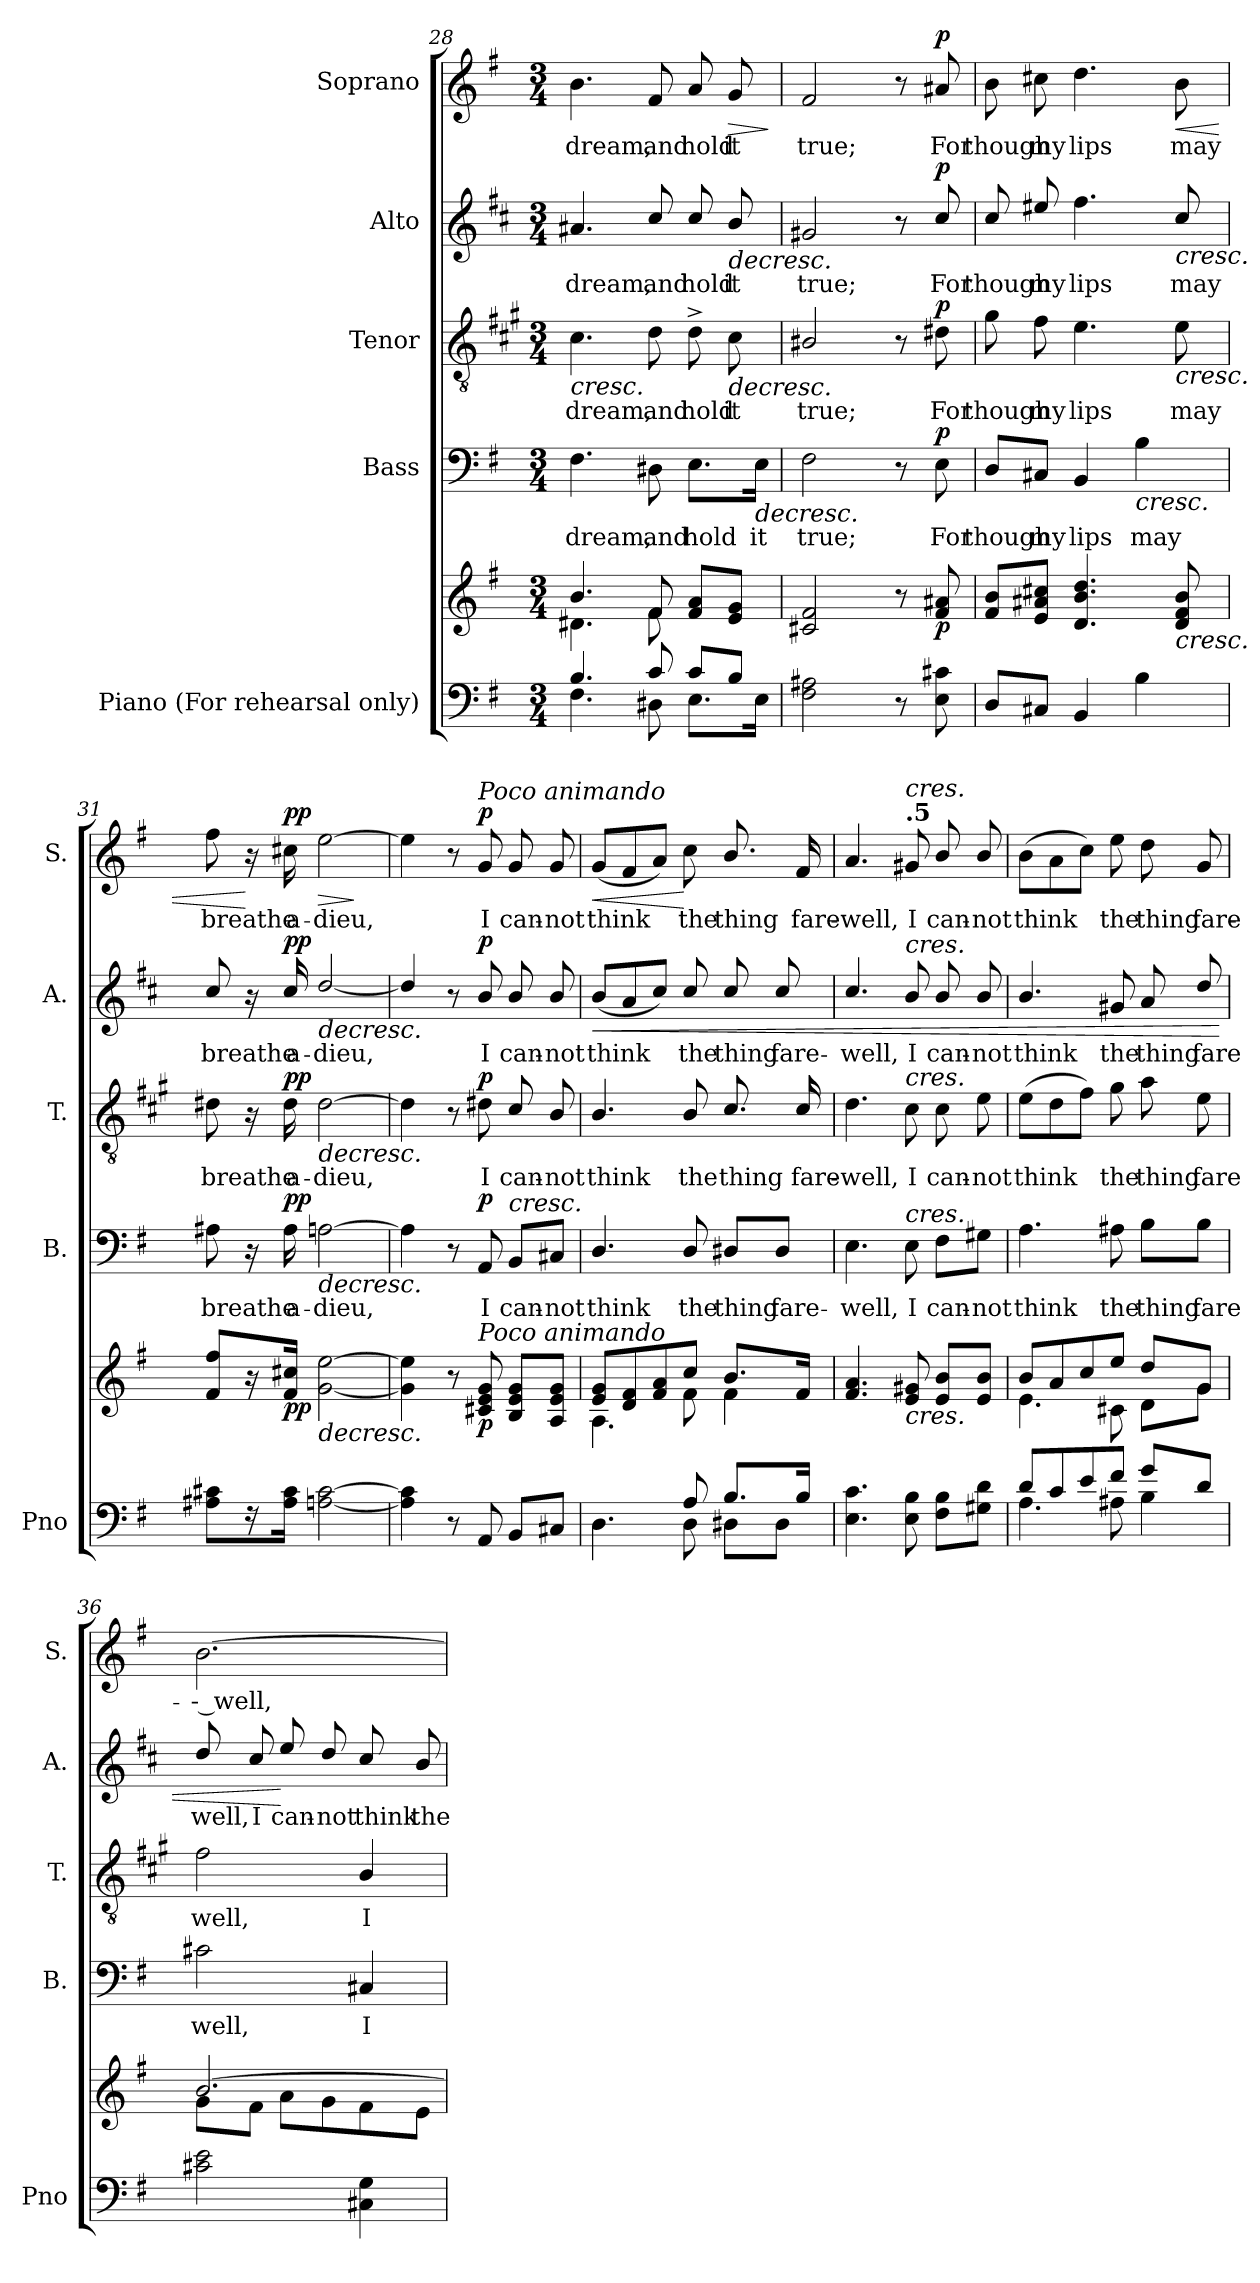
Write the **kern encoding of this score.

**kern	**kern	**dynam	**kern	**text	**dynam	**kern	**text	**dynam	**kern	**text	**dynam	**kern	**text	**dynam
*part5	*part5	*part5	*part4	*part4	*part4	*part3	*part3	*part3	*part2	*part2	*part2	*part1	*part1	*part1
*staff6	*staff5	*staff5/6	*staff4	*staff4	*staff4	*staff3	*staff3	*staff3	*staff2	*staff2	*staff2	*staff1	*staff1	*staff1
*I"Piano                       (For rehearsal only)	*	*	*I"Bass	*	*	*I"Tenor	*	*	*I"Alto	*	*	*I"Soprano	*	*
*I'Pno	*	*	*I'B.	*	*	*I'T.	*	*	*I'A.	*	*	*I'S.	*	*
!!LO:LB:g=z
*clefF4	*clefG2	*	*clefF4	*	*	*clefGv2	*	*	*clefG2	*	*	*clefG2	*	*
*	*	*	*	*	*	*ITrd1c2	*	*	*ITrd4c7	*	*	*	*	*
*k[f#]	*k[f#]	*	*k[f#]	*	*	*k[f#]	*	*	*k[f#]	*	*	*k[f#]	*	*
*M3/4	*M3/4	*	*M3/4	*	*	*M3/4	*	*	*M3/4	*	*	*M3/4	*	*
=28	=28	=28	=28	=28	=28	=28	=28	=28	=28	=28	=28	=28	=28	=28
*^	*^	*	*	*	*	*	*	*	*	*	*	*	*	*
!	!	!	!	!	!	!LO:LY:b	!	!	!LO:LY:b	!LO:HP:b	!	!LO:LY:b	!	!	!LO:LY:b	!
4.B/	4.F#\	4.b/	4.d#X\	.	4.F#\	dream,	.	4.B\	dream,	<	4.d#X/	dream,	.	4.b\	dream,	.
!	!	!	!	!	!	!LO:LY:b	!	!	!LO:LY:b	!	!	!LO:LY:b	!	!	!LO:LY:b	!
8c/	8D#X\	8f#/	8f#\	.	8D#X\	and	.	8c\	and	.	8f#/	and	.	8f#/	and	.
!	!	!	!	!	!	!LO:LY:b	!	!	!LO:LY:b	!	!	!LO:LY:b	!	!	!LO:LY:b	!
8c/L	8.E\L	8f#/ 8a/L	4ryy	.	8.E\L	hold	.	8c^\	hold	.	8f#/	hold	.	8a/	hold	.
!	!	!	!	!	!	!	!	!	!LO:LY:b	!LO:HP:b	!	!LO:LY:b	!LO:HP:b	!	!LO:LY:b	!LO:HP:b
8B/J	.	8e/ 8g/J	.	.	.	.	.	8B\	it	>	8e/	it	>	8g/	it	>
!	!	!	!	!	!	!LO:LY:b	!LO:HP:b	!	!	!	!	!	!	!	!	!
.	16E\Jk	.	.	.	16E\Jk	it	>	.	.	.	.	.	.	.	.	.
*v	*v	*	*	*	*	*	*	*	*	*	*	*	*	*	*	*
*	*v	*v	*	*	*	*	*	*	*	*	*	*	*	*	*
.	.	.	.	.	.	.	.	[	.	.	.	.	.	]
=29	=29	=29	=29	=29	=29	=29	=29	=29	=29	=29	=29	=29	=29	=29
!	!	!	!	!LO:LY:b	!	!	!LO:LY:b	!	!	!LO:LY:b	!	!	!LO:LY:b	!
2F#\ 2A#X\	2c#X/ 2f#/	.	2F#\	true;	.	2A#X/	true;	.	2c#X/	true;	.	2f#/	true;	.
8r	8r	.	8r	.	.	8r	.	.	8r	.	.	8r	.	.
!	!	!LO:DY:b	!	!LO:LY:b	!LO:DY:a	!	!LO:LY:b	!LO:DY:a	!	!LO:LY:b	!LO:DY:a	!	!LO:LY:b	!LO:DY:a
8E\ 8c#X\	8f#/ 8a#X/	p	8E\	For	p	8c#X\	For	p	8f#/	For	p	8a#X/	For	p
=30	=30	=30	=30	=30	=30	=30	=30	=30	=30	=30	=30	=30	=30	=30
!	!	!	!	!LO:LY:b	!	!	!LO:LY:b	!	!	!LO:LY:b	!	!	!LO:LY:b	!
8D/L	8f#/ 8b/L	.	8D/L	though	.	8f#\	though	.	8f#/	though	.	8b\	though	.
!	!	!	!	!LO:LY:b	!	!	!LO:LY:b	!	!	!LO:LY:b	!	!	!LO:LY:b	!
8C#X/J	8e/ 8a#X/ 8cc#X/J	.	8C#X/J	my	.	8e\	my	.	8a#X/	my	.	8cc#X\	my	.
!	!	!	!	!LO:LY:b	!	!	!LO:LY:b	!	!	!LO:LY:b	!	!	!LO:LY:b	!
4BB/	4.d/ 4.b/ 4.dd/	.	4BB/	lips	.	4.d\	lips	.	4.b\	lips	.	4.dd\	lips	.
!	!	!	!	!LO:LY:b	!LO:HP:b	!	!	!	!	!	!	!	!	!
4B\	.	.	4B\	may	<	.	.	.	.	.	.	.	.	.
!	!	!LO:HP:b	!	!	!	!	!LO:LY:b	!LO:HP:b	!	!LO:LY:b	!LO:HP:b	!	!LO:LY:b	!LO:HP:b
.	8d/ 8f#/ 8b/	<	.	.	.	8d\	may	<	8f#/	may	<	8b\	may	<
.	.	.	.	.	]	.	.	.	.	.	.	.	.	.
=31	=31	=31	=31	=31	=31	=31	=31	=31	=31	=31	=31	=31	=31	=31
!	!	!	!	!LO:LY:b	!	!	!LO:LY:b	!	!	!LO:LY:b	!	!	!LO:LY:b	!
8A#X\ 8c#X\L	8f#/ 8ff#/L	.	8A#X\	breathe	.	8c#X\	breathe	.	8f#/	breathe	.	8ff#\	breathe	.
16rF	16r	.	16r	.	.	16r	.	]	16r	.	]	16r	.	[
!	!	!LO:DY:b	!	!LO:LY:b	!LO:DY:a	!	!LO:LY:b	!LO:DY:a	!	!LO:LY:b	!LO:DY:a	!	!LO:LY:b	!LO:DY:a
16A#\ 16c#\Jk	16f#/ 16cc#X/Jk	pp	16A#\	a-	pp	16c#\	a-	pp	16f#/	a-	pp	16cc#X\	a-	pp
!	!	!LO:HP:b	!	!LO:LY:b	!LO:HP:b	!	!LO:LY:b	!LO:HP:b	!	!LO:LY:b	!LO:HP:b	!	!LO:LY:b	!LO:HP:b
[2An\ [2c#\	[2g\ [2ee\	>	[2An\	-dieu,	>	[2c#\	-dieu,	>	[2g/	-dieu,	>	[2ee\	-dieu,	>
.	.	[	.	.	[	.	.	[	.	.	[	.	.	]
!!LO:LB:g=z
=32	=32	=32	=32	=32	=32	=32	=32	=32	=32	=32	=32	=32	=32	=32
4A\] 4c#\]	4g\] 4ee\]	.	4A\]	.	.	4c#\]	.	.	4g/]	.	.	4ee\]	.	.
8r	8r	.	8r	.	.	8r	.	.	8r	.	.	8r	.	.
*	*	*	*	*	*	*	*	*	*	*	*	*MM53	*	*
!	!	!	!	!	!	!	!	!	!	!	!	!LO:TX:a:i:t=Poco animando	!	!
!	!LO:TX:a:i:t=Poco animando	!	!	!	!	!	!	!	!	!	!	!	!	!
!	!	!LO:DY:b	!	!LO:LY:b	!LO:DY:a	!	!LO:LY:b	!LO:DY:a	!	!LO:LY:b	!LO:DY:a	!	!LO:LY:b	!LO:DY:a
8AA/	8c#X/ 8e/ 8g/	p	8AA/	I	p	8c#X\	I	p	8e/	I	p	8g/	I	p
!	!	!	!LO:TX:a:i:t=cresc.	!	!	!	!	!	!	!	!	!	!	!
!	!	!	!	!LO:LY:b	!	!	!LO:LY:b	!	!	!LO:LY:b	!	!	!LO:LY:b	!
8BB/L	8B/ 8e/ 8g/L	.	8BB/L	can-	.	8B/	can-	.	8e/	can-	.	8g/	can-	.
!	!	!	!	!LO:LY:b	!	!	!LO:LY:b	!	!	!LO:LY:b	!	!	!LO:LY:b	!
8C#X/J	8A/ 8e/ 8g/J	.	8C#X/J	-not	.	8A/	-not	.	8e/	-not	.	8g/	-not	.
=33	=33	=33	=33	=33	=33	=33	=33	=33	=33	=33	=33	=33	=33	=33
*^	*^	*	*	*	*	*	*	*	*	*	*	*	*	*
!	!	!	!	!	!	!LO:LY:b	!	!	!LO:LY:b	!	!	!LO:LY:b	!LO:HP:b	!	!LO:LY:b	!LO:HP:b
4.D\	4.ryy	8e/ 8g/L	4.A\	.	4.D/	think	.	4.A/	think	.	(<8e/L	think	<	(<8g/L	think	<
.	.	8d/ 8f#/	.	.	.	.	.	.	.	.	8d/	.	.	8f#/	.	.
.	.	8f#/ 8a/	.	.	.	.	.	.	.	.	8f#/J)	.	.	8a/J)	.	.
!	!	!	!	!	!	!LO:LY:b	!	!	!LO:LY:b	!	!	!LO:LY:b	!	!	!LO:LY:b	!
8A/	8D\	8cc/J	8f#\	]	8D/	the	.	8A/	the	.	8f#/	the	]	8cc\	the	[
!	!	!	!	!	!	!LO:LY:b	!	!	!LO:LY:b	!	!	!LO:LY:b	!	!	!LO:LY:b	!
8.B/L	8D#X\L	8.b/L	4f#\	.	8D#X/L	thing	.	8.B/	thing	.	8f#/	thing	.	8.b/	thing	.
!	!	!	!	!	!	!LO:LY:b	!	!	!	!	!	!LO:LY:b	!	!	!	!
.	8D#\J	.	.	.	8D#/J	fare-	.	.	.	.	8f#/	fare-	.	.	.	.
!	!	!	!	!	!	!	!	!	!LO:LY:b	!	!	!	!	!	!LO:LY:b	!
16B/Jk	.	16f#/Jk	.	.	.	.	.	16B/	fare-	.	.	.	.	16f#/	fare-	.
*v	*v	*	*	*	*	*	*	*	*	*	*	*	*	*	*	*
*	*v	*v	*	*	*	*	*	*	*	*	*	*	*	*	*
.	.	.	.	.	]	.	.	]	.	.	.	.	.	.
=34	=34	=34	=34	=34	=34	=34	=34	=34	=34	=34	=34	=34	=34	=34
!	!	!	!	!LO:LY:b	!	!	!LO:LY:b	!	!	!LO:LY:b	!	!	!LO:LY:b	!
4.E\ 4.c\	4.f#/ 4.a/	.	4.E\	-well,	.	4.c\	-well,	.	4.f#/	-well,	.	4.a/	-well,	.
*	*	*	*	*	*	*	*	*	*	*	*	*MM53	*	*
!	!	!	!	!	!	!	!	!	!	!	!	!LO:TX:a:B:t=.5	!	!
!	!	!	!	!	!	!	!	!	!	!	!	!LO:TX:a:i:t=cres.	!	!
!	!	!	!	!	!	!	!	!	!LO:TX:a:i:t=cres.	!	!	!	!	!
!	!	!	!	!	!	!LO:TX:a:i:t=cres.	!	!	!	!	!	!	!	!
!	!	!	!LO:TX:a:i:t=cres.	!	!	!	!	!	!	!	!	!	!	!
!	!LO:TX:b:i:t=cres.	!	!	!	!	!	!	!	!	!	!	!	!	!
!	!	!	!	!LO:LY:b	!	!	!LO:LY:b	!	!	!LO:LY:b	!	!	!LO:LY:b	!
8E\ 8B\	8e/ 8g#X/	.	8E\	I	.	8B\	I	.	8e/	I	.	8g#X/	I	.
!	!	!	!	!LO:LY:b	!	!	!LO:LY:b	!	!	!LO:LY:b	!	!	!LO:LY:b	!
8F#\ 8B\L	8e/ 8b/L	.	8F#\L	can-	.	8B\	can-	.	8e/	can-	.	8b/	can-	.
!	!	!	!	!LO:LY:b	!	!	!LO:LY:b	!	!	!LO:LY:b	!	!	!LO:LY:b	!
8G#X\ 8d\J	8e/ 8b/J	.	8G#X\J	-not	.	8d\	-not	.	8e/	-not	.	8b/	-not	.
=35	=35	=35	=35	=35	=35	=35	=35	=35	=35	=35	=35	=35	=35	=35
*^	*^	*	*	*	*	*	*	*	*	*	*	*	*	*
!	!	!	!	!	!	!LO:LY:b	!	!	!LO:LY:b	!	!	!LO:LY:b	!	!	!LO:LY:b	!
8d/L	4.A\	8b/L	4.e\	.	4.A\	think	.	(>8d\L	think	.	4.e/	think	.	(>8b\L	think	.
8c/	.	8a/	.	.	.	.	.	8c\	.	.	.	.	.	8a\	.	.
8e/	.	8cc/	.	.	.	.	.	8e\J)	.	.	.	.	.	8cc\J)	.	.
!	!	!	!	!	!	!LO:LY:b	!	!	!LO:LY:b	!	!	!LO:LY:b	!	!	!LO:LY:b	!
8f#/J	8A#X\	8ee/J	8c#X\	.	8A#X\	the	.	8f#\	the	.	8c#X/	the	.	8ee\	the	.
!	!	!	!	!	!	!LO:LY:b	!	!	!LO:LY:b	!	!	!LO:LY:b	!	!	!LO:LY:b	!
8g/L	4B\	8dd/L	8d\L	.	8B\L	thing	.	8g\	thing	.	8d/	thing	.	8dd\	thing	.
!	!	!	!	!	!	!LO:LY:b	!	!	!LO:LY:b	!	!	!LO:LY:b	!	!	!LO:LY:b	!
8d/J	.	8g/J	8g\J	.	8B\J	fare	.	8d\	fare	.	8g/	fare	.	8g/	fare-	.
*v	*v	*	*	*	*	*	*	*	*	*	*	*	*	*	*	*
!!LO:PB:g=z
=36	=36	=36	=36	=36	=36	=36	=36	=36	=36	=36	=36	=36	=36	=36	=36
*	*	*	*	*	*	*	*	*	*	*	*	*	*MM54	*	*
!	!	!	!	!	!LO:LY:b	!	!	!LO:LY:b	!	!	!LO:LY:b	!	!	!LO:LY:b	!
2c#X\ 2e\	[2.b/	8g\L	.	2c#X\	- well,	.	2e\	- well,	.	8g/	- well,	.	[2.b\	-- well,	.
!	!	!	!	!	!	!	!	!	!	!	!LO:LY:b	!	!	!	!
.	.	8f#\J	.	.	.	.	.	.	.	8f#/	I	.	.	.	.
!	!	!	!	!	!	!	!	!	!	!	!LO:LY:b	!	!	!	!
.	.	8a\L	.	.	.	.	.	.	.	8a/	can-	[	.	.	.
!	!	!	!	!	!	!	!	!	!	!	!LO:LY:b	!	!	!	!
.	.	8g\	.	.	.	.	.	.	.	8g/	-not	.	.	.	.
!	!	!	!	!	!LO:LY:b	!	!	!LO:LY:b	!	!	!LO:LY:b	!	!	!	!
4C#X\ 4G\	.	8f#\	.	4C#X/	I	.	4A/	I	.	8f#/	think	.	.	.	.
!	!	!	!	!	!	!	!	!	!	!	!LO:LY:b	!	!	!	!
.	.	8e\J	.	.	.	.	.	.	.	8e/	the	.	.	.	.
*	*v	*v	*	*	*	*	*	*	*	*	*	*	*	*	*
=	=	=	=	=	=	=	=	=	=	=	=	=	=	=
*-	*-	*-	*-	*-	*-	*-	*-	*-	*-	*-	*-	*-	*-	*-
